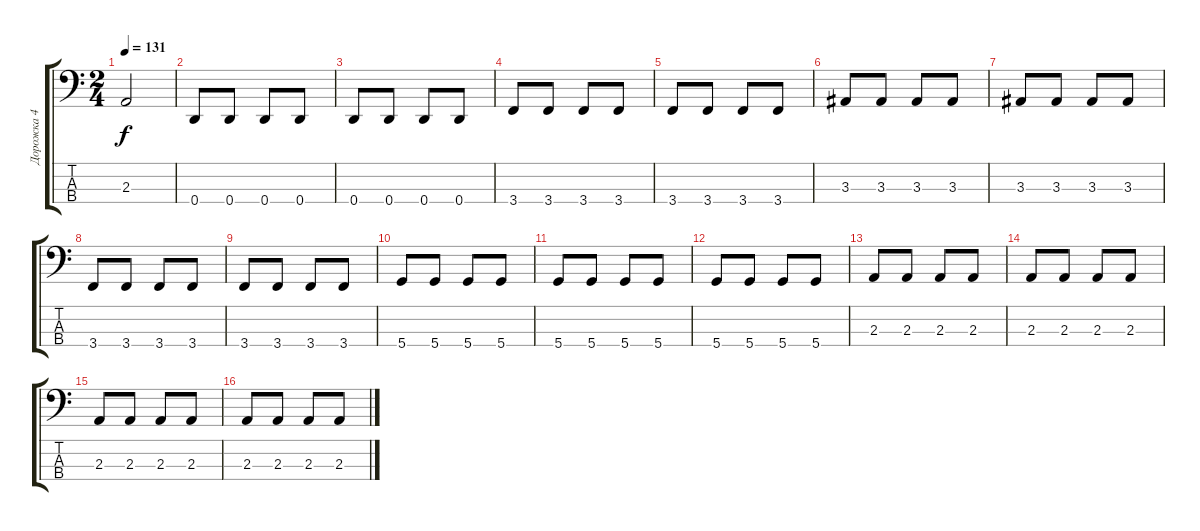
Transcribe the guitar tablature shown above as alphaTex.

\track ("Дорожка 4" "Дорожка 4") {instrument electricbassfinger}
\staff {score tabs}
\tuning (F2 C2 G1 D1) {hide}
\ts (2 4)
\tempo 131
\clef f4
\ks c
2.3{t}.2{dy f} |
0.4.8 0.4.8 0.4.8 0.4.8 |
0.4.8 0.4.8 0.4.8 0.4.8 |
3.4.8 3.4.8 3.4.8 3.4.8 |
3.4.8 3.4.8 3.4.8 3.4.8 |
3.3.8 3.3.8 3.3.8 3.3.8 |
3.3.8 3.3.8 3.3.8 3.3.8 |
3.4.8 3.4.8 3.4.8 3.4.8 |
3.4.8 3.4.8 3.4.8 3.4.8 |
5.4.8 5.4.8 5.4.8 5.4.8 |
5.4.8 5.4.8 5.4.8 5.4.8 |
5.4.8 5.4.8 5.4.8 5.4.8 |
2.3.8 2.3.8 2.3.8 2.3.8 |
2.3.8 2.3.8 2.3.8 2.3.8 |
2.3.8 2.3.8 2.3.8 2.3.8 |
2.3.8 2.3.8 2.3.8 2.3.8
